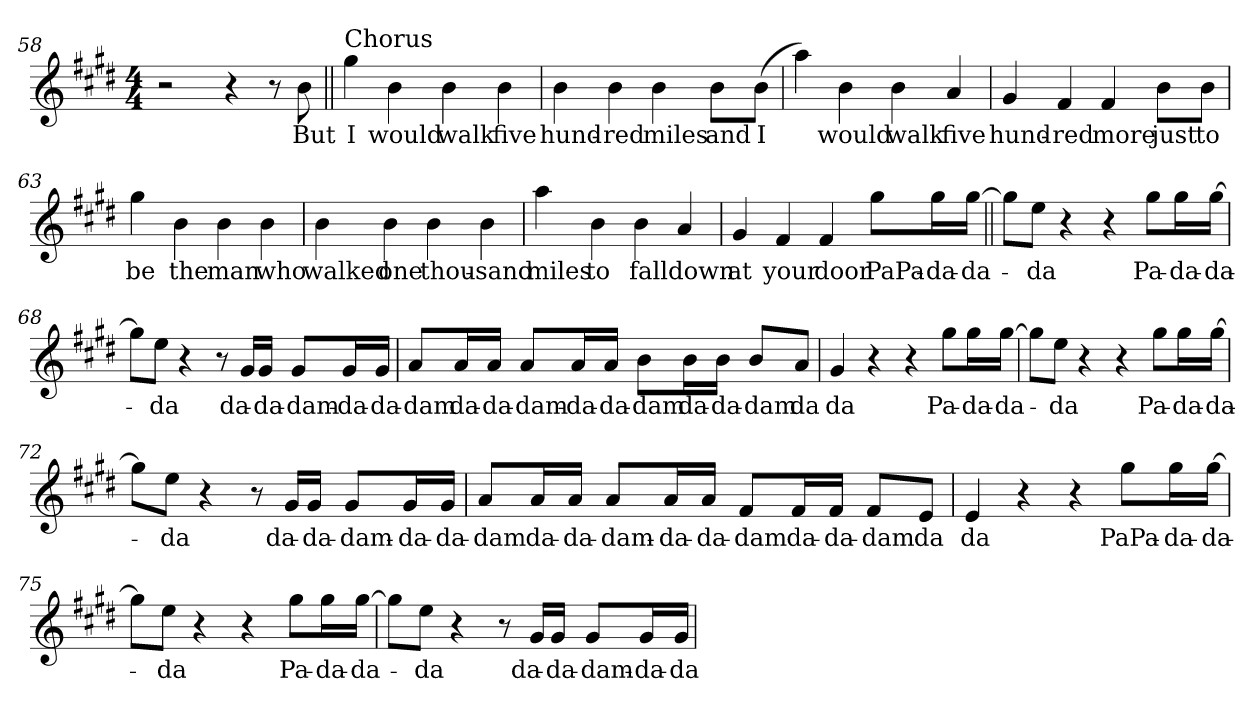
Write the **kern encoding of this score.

**kern	**text
*part1	*part1
*staff1	*staff1
*clefG2	*
*k[f#c#g#d#]	*
*E:	*
*M4/4	*
=58	=58
2r	.
4r	.
8r	.
!	!LO:LY:b
8b	But
!!LO:LB:g=z
=59||	=59||
!LO:TX:a:t=Chorus	!
!	!LO:LY:b
4gg#	I
!	!LO:LY:b
4b	would
!	!LO:LY:b
4b	walk
!	!LO:LY:b
4b	five
=60	=60
!	!LO:LY:b
4b	hund-
!	!LO:LY:b
4b	-red
!	!LO:LY:b
4b	miles
!	!LO:LY:b
8bL	and
!	!LO:LY:b
(8bJ	I
=61	=61
4aa)	.
!	!LO:LY:b
4b	would
!	!LO:LY:b
4b	walk
!	!LO:LY:b
4a	five
=62	=62
!	!LO:LY:b
4g#	hund-
!	!LO:LY:b
4f#	-red
!	!LO:LY:b
4f#	more
!	!LO:LY:b
8bL	just
!	!LO:LY:b
8bJ	to
!!LO:LB:g=z
=63	=63
!	!LO:LY:b
4gg#	be
!	!LO:LY:b
4b	the
!	!LO:LY:b
4b	man
!	!LO:LY:b
4b	who
=64	=64
!	!LO:LY:b
4b	walked
!	!LO:LY:b
4b	one
!	!LO:LY:b
4b	thou-
!	!LO:LY:b
4b	-sand
=65	=65
!	!LO:LY:b
4aa	miles
!	!LO:LY:b
4b	to
!	!LO:LY:b
4b	fall
!	!LO:LY:b
4a	down
=66	=66
!	!LO:LY:b
4g#	at
!	!LO:LY:b
4f#	your
!	!LO:LY:b
4f#	door
!	!LO:LY:b
8gg#L	PaPa-
!	!LO:LY:b
16gg#L	-da-
!	!LO:LY:b
[16gg#JJ	-da-
!!LO:LB:g=z
=67||	=67||
8gg#L]	.
!	!LO:LY:b
8eeJ	-da
4r	.
4r	.
!	!LO:LY:b
8gg#L	Pa-
!	!LO:LY:b
16gg#L	-da-
!	!LO:LY:b
[16gg#JJ	-da-
=68	=68
8gg#L]	.
!	!LO:LY:b
8eeJ	-da
4r	.
8r	.
!	!LO:LY:b
16g#LL	da-
!	!LO:LY:b
16g#JJ	-da-
!	!LO:LY:b
8g#L	-dam-
!	!LO:LY:b
16g#L	-da-
!	!LO:LY:b
16g#JJ	-da-
=69	=69
!	!LO:LY:b
8aL	-dam
!	!LO:LY:b
16aL	da-
!	!LO:LY:b
16aJJ	-da-
!	!LO:LY:b
8aL	-dam-
!	!LO:LY:b
16aL	-da-
!	!LO:LY:b
16aJJ	-da-
!	!LO:LY:b
8bL	-dam
!	!LO:LY:b
16bL	da-
!	!LO:LY:b
16bJJ	-da-
!	!LO:LY:b
8bL	-dam
!	!LO:LY:b
8aJ	da
=70	=70
!	!LO:LY:b
4g#	da
4r	.
4r	.
!	!LO:LY:b
8gg#L	Pa-
!	!LO:LY:b
16gg#L	-da-
!	!LO:LY:b
[16gg#JJ	-da-
!!LO:LB:g=z
=71	=71
8gg#L]	.
!	!LO:LY:b
8eeJ	-da
4r	.
4r	.
!	!LO:LY:b
8gg#L	Pa-
!	!LO:LY:b
16gg#L	-da-
!	!LO:LY:b
[16gg#JJ	-da-
=72	=72
8gg#L]	.
!	!LO:LY:b
8eeJ	-da
4r	.
8r	.
!	!LO:LY:b
16g#LL	da-
!	!LO:LY:b
16g#JJ	-da-
!	!LO:LY:b
8g#L	-dam-
!	!LO:LY:b
16g#L	-da-
!	!LO:LY:b
16g#JJ	-da-
=73	=73
!	!LO:LY:b
8aL	-dam
!	!LO:LY:b
16aL	da-
!	!LO:LY:b
16aJJ	-da-
!	!LO:LY:b
8aL	-dam-
!	!LO:LY:b
16aL	-da-
!	!LO:LY:b
16aJJ	-da-
!	!LO:LY:b
8f#L	-dam
!	!LO:LY:b
16f#L	da-
!	!LO:LY:b
16f#JJ	-da-
!	!LO:LY:b
8f#L	-dam
!	!LO:LY:b
8eJ	da
=74	=74
!	!LO:LY:b
4e	da
4r	.
4r	.
!	!LO:LY:b
8gg#L	PaPa-
!	!LO:LY:b
16gg#L	-da-
!	!LO:LY:b
[16gg#JJ	-da-
!!LO:LB:g=z
=75	=75
8gg#L]	.
!	!LO:LY:b
8eeJ	-da
4r	.
4r	.
!	!LO:LY:b
8gg#L	Pa-
!	!LO:LY:b
16gg#L	-da-
!	!LO:LY:b
[16gg#JJ	-da-
=76	=76
8gg#L]	.
!	!LO:LY:b
8eeJ	-da
4r	.
8r	.
!	!LO:LY:b
16g#LL	da-
!	!LO:LY:b
16g#JJ	-da-
!	!LO:LY:b
8g#L	-dam-
!	!LO:LY:b
16g#L	-da-
!	!LO:LY:b
16g#JJ	-da-
=	=
*-	*-
